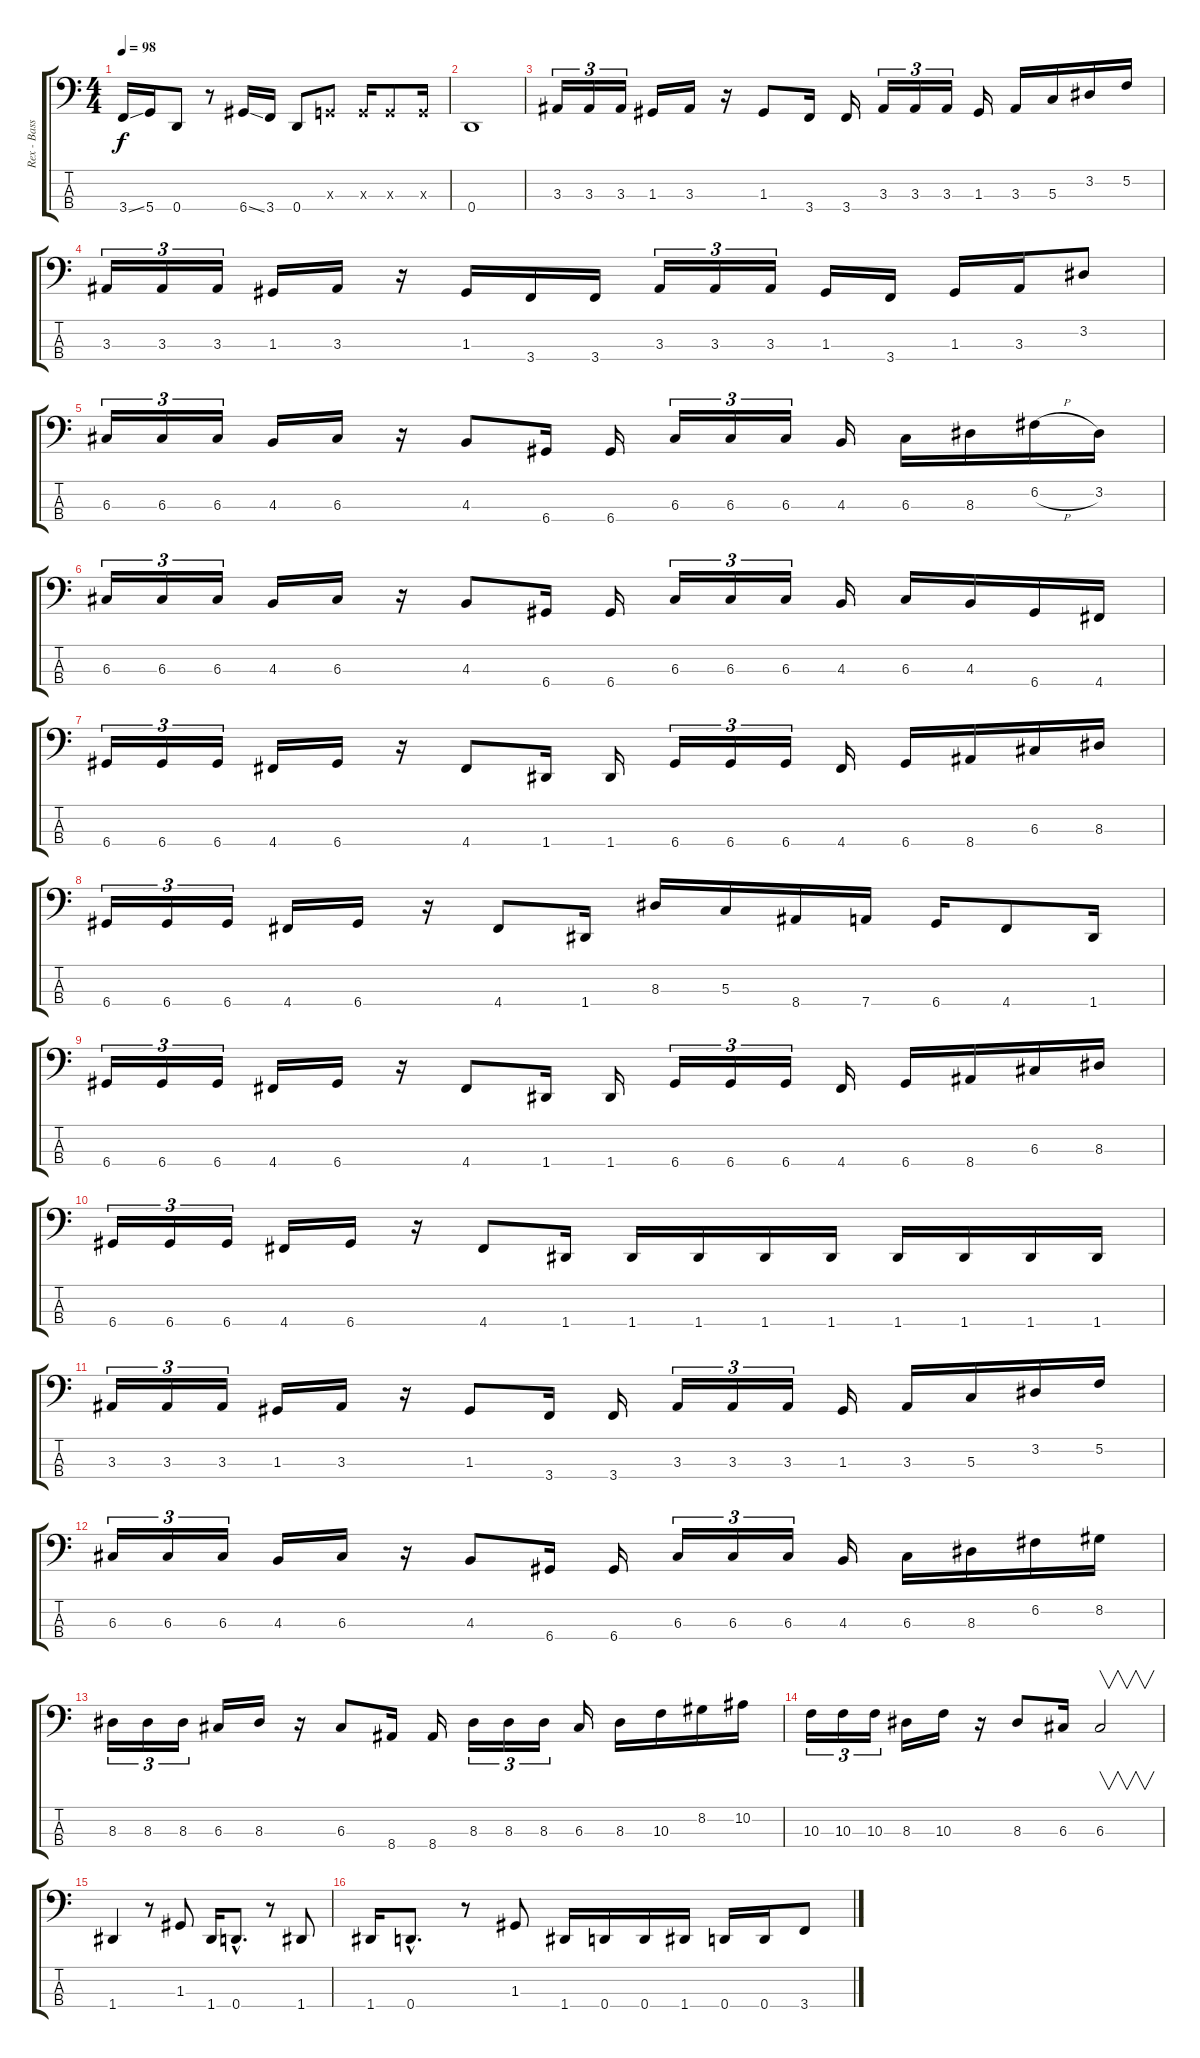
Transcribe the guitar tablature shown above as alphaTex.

\track ("Rex - Bass" "Rex - Bass") {instrument electricbasspick}
\staff {score tabs}
\tuning (F2 C2 G1 D1) {hide}
\ts (4 4)
\tempo 98
\clef f4
\ks c
3.4{ss}.16{dy f} 5.4.16 0.4.8 r.8 6.4{ss}.16 3.4.16 0.4.8 0.3{x}.8 0.3{x}.16 0.3{x}.8 0.3{x}.16 |
0.4.1 |
3.3.16{tu (3 2)} 3.3.16{tu (3 2)} 3.3.16{tu (3 2)} 1.3.16 3.3.16 r.16 1.3.8 3.4.16 3.4.16 3.3.16{tu (3 2)} 3.3.16{tu (3 2)} 3.3.16{tu (3 2)} 1.3.16 3.3.16 5.3.16 3.2.16 5.2.16 |
3.3.16{tu (3 2)} 3.3.16{tu (3 2)} 3.3.16{tu (3 2)} 1.3.16 3.3.16 r.16 1.3.16 3.4.16 3.4.16 3.3.16{tu (3 2)} 3.3.16{tu (3 2)} 3.3.16{tu (3 2)} 1.3.16 3.4.16 1.3.16 3.3.16 3.2.8 |
6.3.16{tu (3 2)} 6.3.16{tu (3 2)} 6.3.16{tu (3 2)} 4.3.16 6.3.16 r.16 4.3.8 6.4.16 6.4.16 6.3.16{tu (3 2)} 6.3.16{tu (3 2)} 6.3.16{tu (3 2)} 4.3.16 6.3.16 8.3.16 6.2{h}.16 3.2.16 |
6.3.16{tu (3 2)} 6.3.16{tu (3 2)} 6.3.16{tu (3 2)} 4.3.16 6.3.16 r.16 4.3.8 6.4.16 6.4.16 6.3.16{tu (3 2)} 6.3.16{tu (3 2)} 6.3.16{tu (3 2)} 4.3.16 6.3.16 4.3.16 6.4.16 4.4.16 |
6.4.16{tu (3 2)} 6.4.16{tu (3 2)} 6.4.16{tu (3 2)} 4.4.16 6.4.16 r.16 4.4.8 1.4.16 1.4.16 6.4.16{tu (3 2)} 6.4.16{tu (3 2)} 6.4.16{tu (3 2)} 4.4.16 6.4.16 8.4.16 6.3.16 8.3.16 |
6.4.16{tu (3 2)} 6.4.16{tu (3 2)} 6.4.16{tu (3 2)} 4.4.16 6.4.16 r.16 4.4.8 1.4.16 8.3.16 5.3.16 8.4.16 7.4.16 6.4.16 4.4.8 1.4.16 |
6.4.16{tu (3 2)} 6.4.16{tu (3 2)} 6.4.16{tu (3 2)} 4.4.16 6.4.16 r.16 4.4.8 1.4.16 1.4.16 6.4.16{tu (3 2)} 6.4.16{tu (3 2)} 6.4.16{tu (3 2)} 4.4.16 6.4.16 8.4.16 6.3.16 8.3.16 |
6.4.16{tu (3 2)} 6.4.16{tu (3 2)} 6.4.16{tu (3 2)} 4.4.16 6.4.16 r.16 4.4.8 1.4.16 1.4.16 1.4.16 1.4.16 1.4.16 1.4.16 1.4.16 1.4.16 1.4.16 |
3.3.16{tu (3 2)} 3.3.16{tu (3 2)} 3.3.16{tu (3 2)} 1.3.16 3.3.16 r.16 1.3.8 3.4.16 3.4.16 3.3.16{tu (3 2)} 3.3.16{tu (3 2)} 3.3.16{tu (3 2)} 1.3.16 3.3.16 5.3.16 3.2.16 5.2.16 |
6.3.16{tu (3 2)} 6.3.16{tu (3 2)} 6.3.16{tu (3 2)} 4.3.16 6.3.16 r.16 4.3.8 6.4.16 6.4.16 6.3.16{tu (3 2)} 6.3.16{tu (3 2)} 6.3.16{tu (3 2)} 4.3.16 6.3.16 8.3.16 6.2.16 8.2.16 |
8.3.16{tu (3 2)} 8.3.16{tu (3 2)} 8.3.16{tu (3 2)} 6.3.16 8.3.16 r.16 6.3.8 8.4.16 8.4.16 8.3.16{tu (3 2)} 8.3.16{tu (3 2)} 8.3.16{tu (3 2)} 6.3.16 8.3.16 10.3.16 8.2.16 10.2.16 |
10.3.16{tu (3 2)} 10.3.16{tu (3 2)} 10.3.16{tu (3 2)} 8.3.16 10.3.16 r.16 8.3.8 6.3.16 6.3.2{v} |
1.4.4 r.8 1.3.8 1.4.16 0.4{hac}.8{d} r.8 1.4.8 |
1.4.16 0.4{hac}.8{d} r.8 1.3.8 1.4.16 0.4.16 0.4.16 1.4.16 0.4.16 0.4.16 3.4.8
